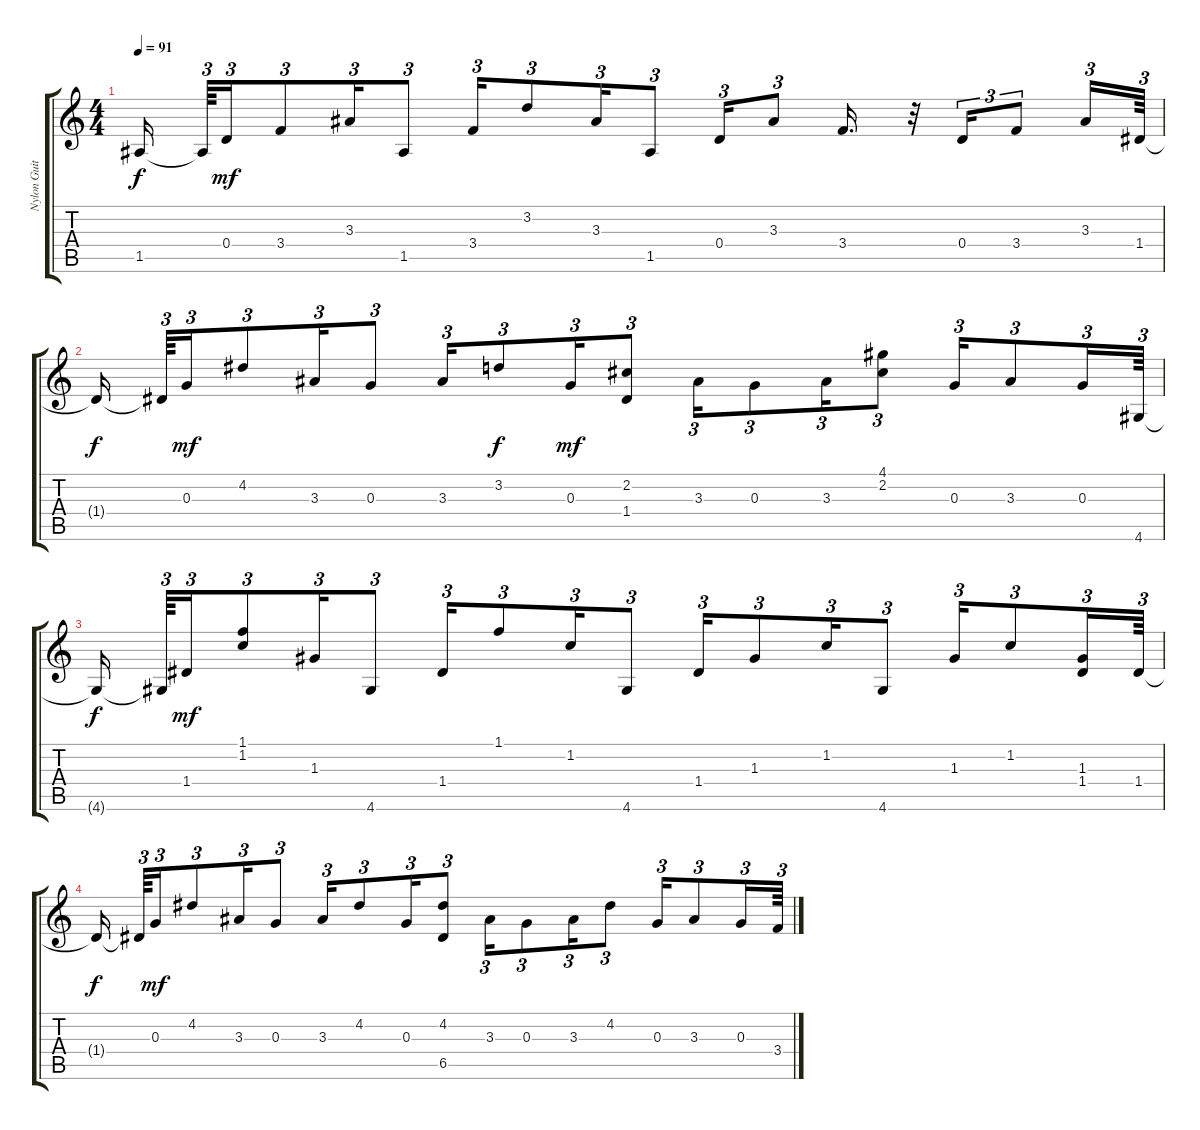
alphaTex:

\track ("Nylon Guitar" "Nylon Guit") {instrument acousticguitarnylon}
\staff {score tabs}
\tuning (E4 B3 G3 D3 A2 E2) {hide}
\ts (4 4)
\tempo 91
\clef g2
\ks c
1.5{t}.16{dy f} 1.5{t}.64{tu (3 2)} 0.4.16{tu (3 2) dy mf} 3.4.8{tu (3 2)} 3.3.16{tu (3 2)} 1.5.8{tu (3 2)} 3.4.16{tu (3 2)} 3.2.8{tu (3 2)} 3.3.16{tu (3 2)} 1.5.8{tu (3 2)} 0.4.16{tu (3 2)} 3.3.8{tu (3 2)} 3.4.16{d} r.32 0.4.16{tu (3 2)} 3.4.8{tu (3 2)} 3.3.16{tu (3 2)} 1.4.64{tu (3 2)} |
1.4{t}.16{dy f} 1.4{t}.64{tu (3 2)} 0.3.16{tu (3 2) dy mf} 4.2.8{tu (3 2)} 3.3.16{tu (3 2)} 0.3.8{tu (3 2)} 3.3.16{tu (3 2)} 3.2.8{tu (3 2) dy f} 0.3.16{tu (3 2) dy mf} (2.2 1.4).8{tu (3 2)} 3.3.16{tu (3 2)} 0.3.8{tu (3 2)} 3.3.16{tu (3 2)} (4.1 2.2).8{tu (3 2)} 0.3.16{tu (3 2)} 3.3.8{tu (3 2)} 0.3.16{tu (3 2)} 4.6.64{tu (3 2)} |
4.6{t}.16{dy f} 4.6{t}.64{tu (3 2)} 1.4.16{tu (3 2) dy mf} (1.1 1.2).8{tu (3 2)} 1.3.16{tu (3 2)} 4.6.8{tu (3 2)} 1.4.16{tu (3 2)} 1.1.8{tu (3 2)} 1.2.16{tu (3 2)} 4.6.8{tu (3 2)} 1.4.16{tu (3 2)} 1.3.8{tu (3 2)} 1.2.16{tu (3 2)} 4.6.8{tu (3 2)} 1.3.16{tu (3 2)} 1.2.8{tu (3 2)} (1.3 1.4).16{tu (3 2)} 1.4.64{tu (3 2)} |
1.4{t}.16{dy f} 1.4{t}.64{tu (3 2)} 0.3.16{tu (3 2) dy mf} 4.2.8{tu (3 2)} 3.3.16{tu (3 2)} 0.3.8{tu (3 2)} 3.3.16{tu (3 2)} 4.2.8{tu (3 2)} 0.3.16{tu (3 2)} (4.2 6.5).8{tu (3 2)} 3.3.16{tu (3 2)} 0.3.8{tu (3 2)} 3.3.16{tu (3 2)} 4.2.8{tu (3 2)} 0.3.16{tu (3 2)} 3.3.8{tu (3 2)} 0.3.16{tu (3 2)} 3.4.64{tu (3 2)}
